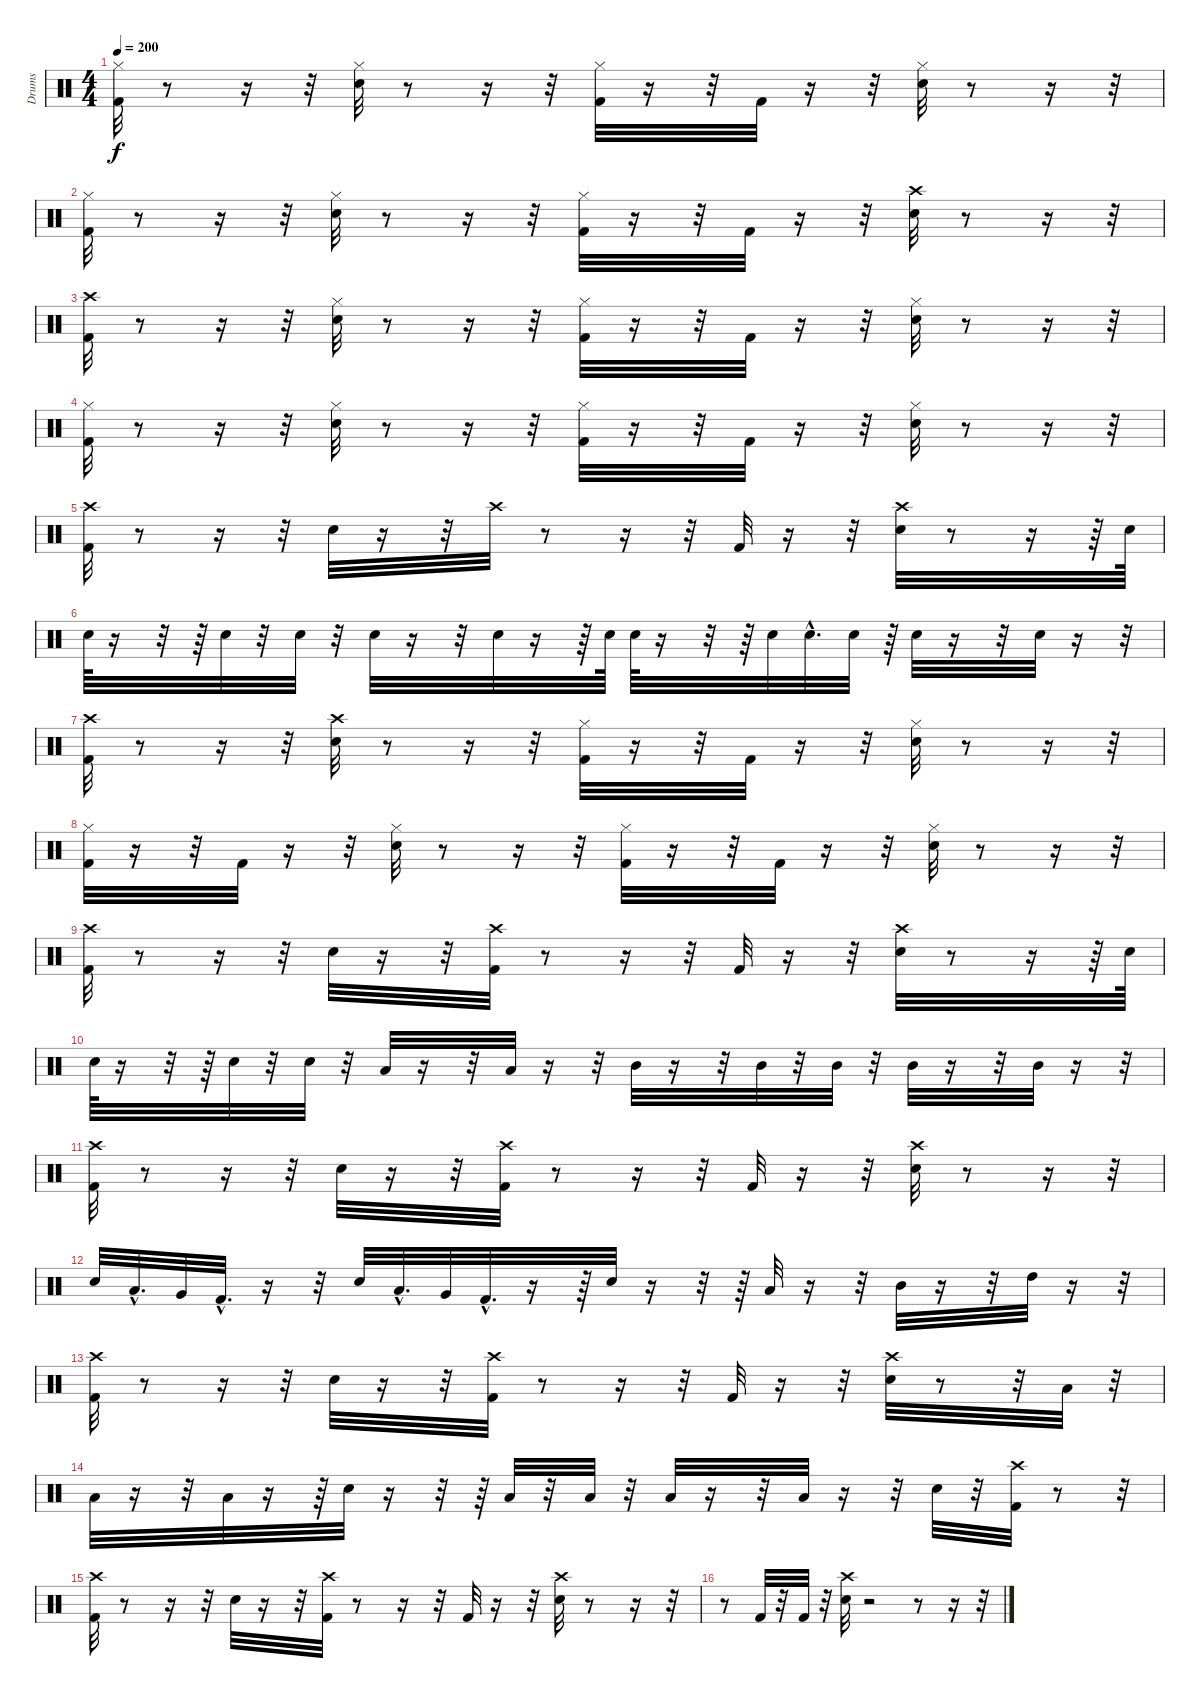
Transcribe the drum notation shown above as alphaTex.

\track ("Drums" "Drums") {instrument percussion}
\staff {score}
\articulation defaults
\ts (4 4)
\tempo 200
\clef neutral
\ks c
("Hi-Hat (closed)" "Kick (hit) 2").32{dy f} r.8 r.16 r.32 ("Hi-Hat (closed)" "Snare (hit) 2").32 r.8 r.16 r.32 ("Hi-Hat (closed)" "Kick (hit) 2").32 r.16 r.32 "Kick (hit) 2".32 r.16 r.32 ("Snare (hit) 2" "Hi-Hat (closed)").32 r.8 r.16 r.32 |
("Kick (hit) 2" "Hi-Hat (closed)").32 r.8 r.16 r.32 ("Snare (hit) 2" "Hi-Hat (closed)").32 r.8 r.16 r.32 ("Kick (hit) 2" "Hi-Hat (closed)").32 r.16 r.32 "Kick (hit) 2".32 r.16 r.32 ("Crash high (hit)" "Snare (hit) 2").32 r.8 r.16 r.32 |
("Crash high (hit)" "Kick (hit) 2").32 r.8 r.16 r.32 ("Snare (hit) 2" "Hi-Hat (closed)").32 r.8 r.16 r.32 ("Kick (hit) 2" "Hi-Hat (closed)").32 r.16 r.32 "Kick (hit) 2".32 r.16 r.32 ("Snare (hit) 2" "Hi-Hat (closed)").32 r.8 r.16 r.32 |
("Kick (hit) 2" "Hi-Hat (closed)").32 r.8 r.16 r.32 ("Snare (hit) 2" "Hi-Hat (closed)").32 r.8 r.16 r.32 ("Kick (hit) 2" "Hi-Hat (closed)").32 r.16 r.32 "Kick (hit) 2".32 r.16 r.32 ("Snare (hit) 2" "Hi-Hat (closed)").32 r.8 r.16 r.32 |
("Crash high (hit)" "Kick (hit) 2").32 r.8 r.16 r.32 "Snare (hit) 2".32 r.16 r.32 "Crash high (hit)".32 r.8 r.16 r.32 "Kick (hit) 2".32 r.16 r.32 ("Crash high (hit)" "Snare (hit) 2").32 r.8 r.16 r.64 "Snare (hit) 2".64 |
"Snare (hit) 2".64 r.16 r.32 r.64 "Snare (hit) 2".32 r.32 "Snare (hit) 2".32 r.32 "Snare (hit) 2".32 r.16 r.32 "Snare (hit) 2".32 r.16 r.64 "Snare (hit) 2".64 "Snare (hit) 2".64 r.16 r.32 r.64 "Snare (hit) 2".32 "Snare (hit) 2"{hac}.32{d} "Snare (hit) 2".32 r.64 "Snare (hit) 2".32 r.16 r.32 "Snare (hit) 2".32 r.16 r.32 |
("Crash high (hit)" "Kick (hit) 2").32 r.8 r.16 r.32 ("Crash high (hit)" "Snare (hit) 2").32 r.8 r.16 r.32 ("Hi-Hat (closed)" "Kick (hit) 2").32 r.16 r.32 "Kick (hit) 2".32 r.16 r.32 ("Hi-Hat (closed)" "Snare (hit) 2").32 r.8 r.16 r.32 |
("Kick (hit) 2" "Hi-Hat (closed)").32 r.16 r.32 "Kick (hit) 2".32 r.16 r.32 ("Snare (hit) 2" "Hi-Hat (closed)").32 r.8 r.16 r.32 ("Kick (hit) 2" "Hi-Hat (closed)").32 r.16 r.32 "Kick (hit) 2".32 r.16 r.32 ("Snare (hit) 2" "Hi-Hat (closed)").32 r.8 r.16 r.32 |
("Crash high (hit)" "Kick (hit) 2").32 r.8 r.16 r.32 "Snare (hit) 2".32 r.16 r.32 ("Crash high (hit)" "Kick (hit) 2").32 r.8 r.16 r.32 "Kick (hit) 2".32 r.16 r.32 ("Crash high (hit)" "Snare (hit) 2").32 r.8 r.16 r.64 "Snare (hit) 2".64 |
"Snare (hit) 2".64 r.16 r.32 r.64 "Snare (hit) 2".32 r.32 "Snare (hit) 2".32 r.32 "Low Tom (hit)".32 r.16 r.32 "Low Tom (hit)".32 r.16 r.32 "Mid Tom (hit)".32 r.16 r.32 "Mid Tom (hit)".32 r.32 "Mid Tom (hit)".32 r.32 "Mid Tom (hit)".32 r.16 r.32 "Mid Tom (hit)".32 r.16 r.32 |
("Kick (hit) 2" "Crash high (hit)").32 r.8 r.16 r.32 "Snare (hit) 2".32 r.16 r.32 ("Crash high (hit)" "Kick (hit) 2").32 r.8 r.16 r.32 "Kick (hit) 2".32 r.16 r.32 ("Crash high (hit)" "Snare (hit) 2").32 r.8 r.16 r.32 |
"Snare (hit) 2".32 "Low Tom (hit)"{hac}.32{d} "Very Low Tom (hit)".32 "Kick (hit) 2"{hac}.32{d} r.16 r.32 "Snare (hit) 2".32 "Low Tom (hit)"{hac}.32{d} "Very Low Tom (hit)".32 "Kick (hit) 2"{hac}.32{d} r.16 r.64 "Snare (hit) 2".32 r.16 r.32 r.64 "Low Tom (hit)".32 r.16 r.32 "Mid Tom (hit)".32 r.16 r.32 "High Tom (hit)".32 r.16 r.32 |
("Kick (hit) 2" "Crash high (hit)").32 r.8 r.16 r.32 "Snare (hit) 2".32 r.16 r.32 ("Crash high (hit)" "Kick (hit) 2").32 r.8 r.16 r.32 "Kick (hit) 2".32 r.16 r.32 ("Crash high (hit)" "Snare (hit) 2").32 r.8 r.32 "Low Tom (hit)".32 r.32 |
"Low Tom (hit)".32 r.16 r.32 "Low Tom (hit)".32 r.16 r.64 "Snare (hit) 2".32 r.16 r.32 r.64 "Low Tom (hit)".32 r.32 "Low Tom (hit)".32 r.32 "Low Tom (hit)".32 r.16 r.32 "Low Tom (hit)".32 r.16 r.32 "Snare (hit) 2".32 r.32 ("Kick (hit) 2" "Crash high (hit)").32 r.8 r.32 |
("Crash high (hit)" "Kick (hit) 2").32 r.8 r.16 r.32 "Snare (hit) 2".32 r.16 r.32 ("Crash high (hit)" "Kick (hit) 2").32 r.8 r.16 r.32 "Kick (hit) 2".32 r.16 r.32 ("Snare (hit) 2" "Crash high (hit)").32 r.8 r.16 r.32 |
r.8 "Kick (hit) 2".32 r.32 "Kick (hit) 2".32 r.32 ("Crash high (hit)" "Snare (hit) 2").32 r.2 r.8 r.16 r.32
